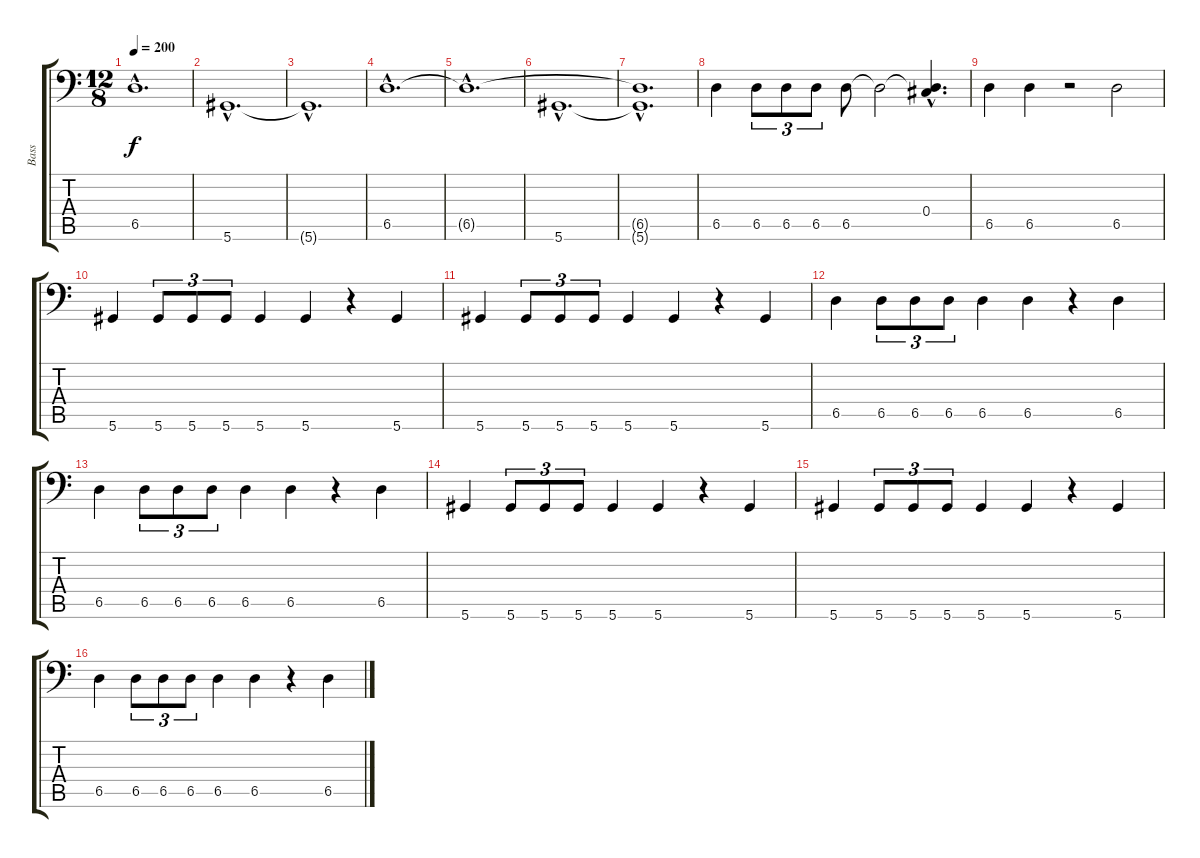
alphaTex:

\track ("Bass" "Bass") {instrument overdrivenguitar}
\staff {score tabs}
\tuning (Eb3 Bb2 Gb2 Db2 Ab1 Eb1) {hide}
\ts (12 8)
\tempo 200
\clef f4
\ks c
6.5{hac t}.1{d dy f} |
5.6{hac}.1{d} |
5.6{hac t}.1{d} |
6.5{hac}.1{d} |
6.5{hac t}.1{d} |
5.6{hac}.1{d} |
(6.5{hac t} 5.6{hac t}).1{d} |
6.5.4 6.5.8{tu (3 2)} 6.5.8{tu (3 2)} 6.5.8{tu (3 2)} 6.5.8 6.5{t}.2 (0.4{hac} 6.5{hac t}).4{d} |
6.5.4 6.5.4 r.2 6.5.2 |
5.6.4 5.6.8{tu (3 2)} 5.6.8{tu (3 2)} 5.6.8{tu (3 2)} 5.6.4 5.6.4 r.4 5.6.4 |
5.6.4 5.6.8{tu (3 2)} 5.6.8{tu (3 2)} 5.6.8{tu (3 2)} 5.6.4 5.6.4 r.4 5.6.4 |
6.5.4 6.5.8{tu (3 2)} 6.5.8{tu (3 2)} 6.5.8{tu (3 2)} 6.5.4 6.5.4 r.4 6.5.4 |
6.5.4 6.5.8{tu (3 2)} 6.5.8{tu (3 2)} 6.5.8{tu (3 2)} 6.5.4 6.5.4 r.4 6.5.4 |
5.6.4 5.6.8{tu (3 2)} 5.6.8{tu (3 2)} 5.6.8{tu (3 2)} 5.6.4 5.6.4 r.4 5.6.4 |
5.6.4 5.6.8{tu (3 2)} 5.6.8{tu (3 2)} 5.6.8{tu (3 2)} 5.6.4 5.6.4 r.4 5.6.4 |
6.5.4 6.5.8{tu (3 2)} 6.5.8{tu (3 2)} 6.5.8{tu (3 2)} 6.5.4 6.5.4 r.4 6.5.4
